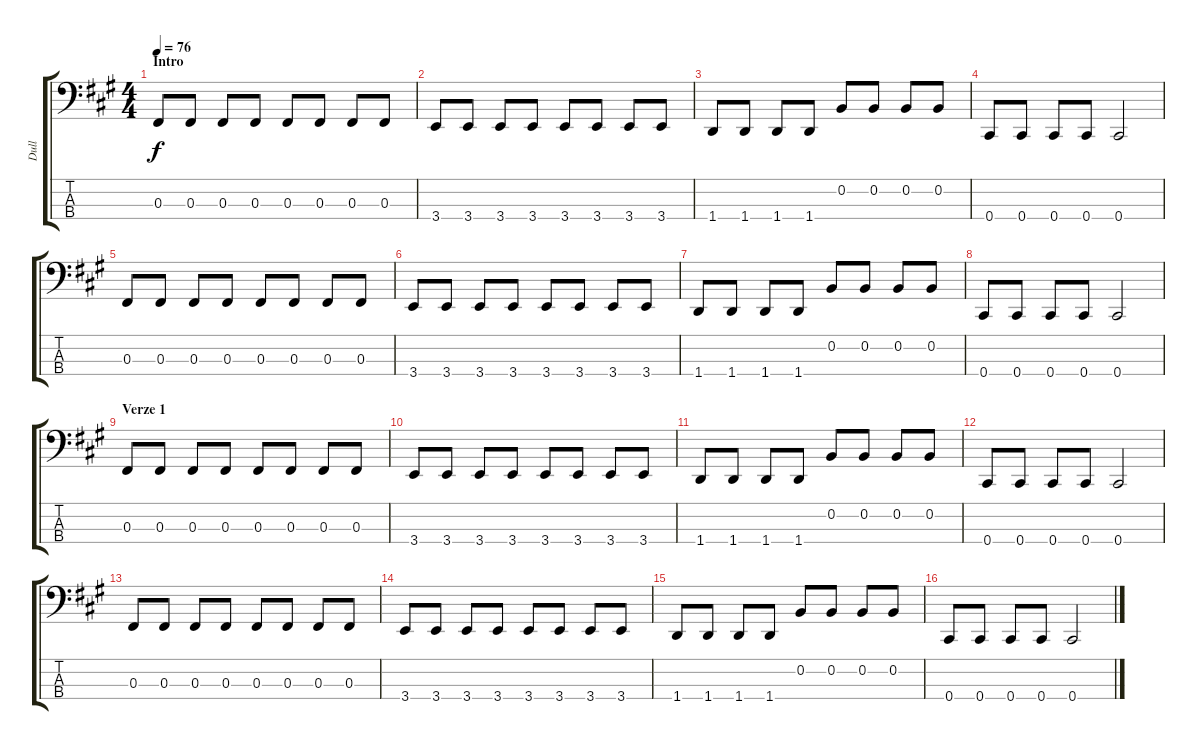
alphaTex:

\track ("Dull" "Dull") {instrument electricbassfinger}
\staff {score tabs}
\tuning (E2 B1 Gb1 Db1) {hide}
\ts (4 4)
\section ("" "Intro")
\tempo 76
\clef f4
\ks a
0.3.8{dy f instrument electricbassfinger} 0.3.8 0.3.8 0.3.8 0.3.8 0.3.8 0.3.8 0.3.8 |
3.4.8 3.4.8 3.4.8 3.4.8 3.4.8 3.4.8 3.4.8 3.4.8 |
1.4.8 1.4.8 1.4.8 1.4.8 0.2.8 0.2.8 0.2.8 0.2.8 |
0.4.8 0.4.8 0.4.8 0.4.8 0.4.2 |
0.3.8 0.3.8 0.3.8 0.3.8 0.3.8 0.3.8 0.3.8 0.3.8 |
3.4.8 3.4.8 3.4.8 3.4.8 3.4.8 3.4.8 3.4.8 3.4.8 |
1.4.8 1.4.8 1.4.8 1.4.8 0.2.8 0.2.8 0.2.8 0.2.8 |
0.4.8 0.4.8 0.4.8 0.4.8 0.4.2 |
\section ("" "Verze 1")
0.3.8 0.3.8 0.3.8 0.3.8 0.3.8 0.3.8 0.3.8 0.3.8 |
3.4.8 3.4.8 3.4.8 3.4.8 3.4.8 3.4.8 3.4.8 3.4.8 |
1.4.8 1.4.8 1.4.8 1.4.8 0.2.8 0.2.8 0.2.8 0.2.8 |
0.4.8 0.4.8 0.4.8 0.4.8 0.4.2 |
0.3.8 0.3.8 0.3.8 0.3.8 0.3.8 0.3.8 0.3.8 0.3.8 |
3.4.8 3.4.8 3.4.8 3.4.8 3.4.8 3.4.8 3.4.8 3.4.8 |
1.4.8 1.4.8 1.4.8 1.4.8 0.2.8 0.2.8 0.2.8 0.2.8 |
0.4.8 0.4.8 0.4.8 0.4.8 0.4.2
